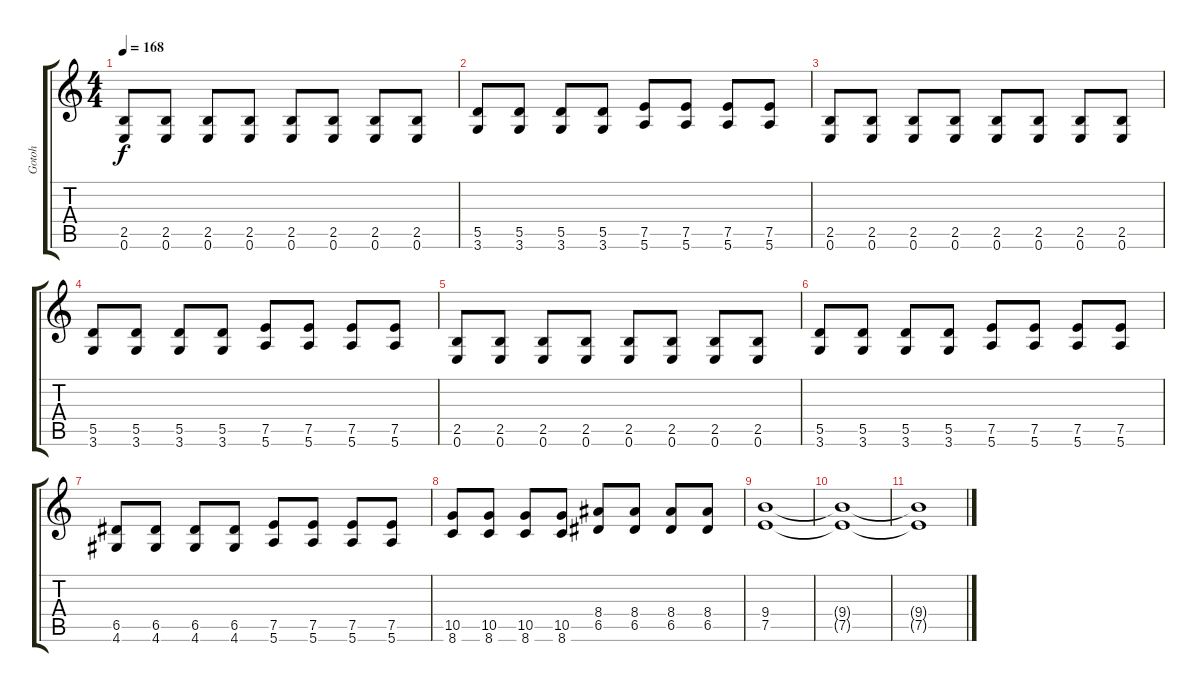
\track ("Gotoh" "Gotoh") {instrument distortionguitar}
\staff {score tabs}
\tuning (E4 B3 G3 D3 A2 E2) {hide}
\ts (4 4)
\tempo 168
\clef g2
\ks c
(2.5 0.6).8{dy f} (2.5 0.6).8 (2.5 0.6).8 (2.5 0.6).8 (2.5 0.6).8 (2.5 0.6).8 (2.5 0.6).8 (2.5 0.6).8 |
(5.5 3.6).8 (5.5 3.6).8 (5.5 3.6).8 (5.5 3.6).8 (7.5 5.6).8 (7.5 5.6).8 (7.5 5.6).8 (7.5 5.6).8 |
(2.5 0.6).8 (2.5 0.6).8 (2.5 0.6).8 (2.5 0.6).8 (2.5 0.6).8 (2.5 0.6).8 (2.5 0.6).8 (2.5 0.6).8 |
(5.5 3.6).8 (5.5 3.6).8 (5.5 3.6).8 (5.5 3.6).8 (7.5 5.6).8 (7.5 5.6).8 (7.5 5.6).8 (7.5 5.6).8 |
(2.5 0.6).8 (2.5 0.6).8 (2.5 0.6).8 (2.5 0.6).8 (2.5 0.6).8 (2.5 0.6).8 (2.5 0.6).8 (2.5 0.6).8 |
(5.5 3.6).8 (5.5 3.6).8 (5.5 3.6).8 (5.5 3.6).8 (7.5 5.6).8 (7.5 5.6).8 (7.5 5.6).8 (7.5 5.6).8 |
(6.5 4.6).8 (6.5 4.6).8 (6.5 4.6).8 (6.5 4.6).8 (7.5 5.6).8 (7.5 5.6).8 (7.5 5.6).8 (7.5 5.6).8 |
(10.5 8.6).8 (10.5 8.6).8 (10.5 8.6).8 (10.5 8.6).8 (8.4 6.5).8 (8.4 6.5).8 (8.4 6.5).8 (8.4 6.5).8 |
(9.4 7.5).1 |
(9.4{t} 7.5{t}).1 |
(9.4{t} 7.5{t}).1
